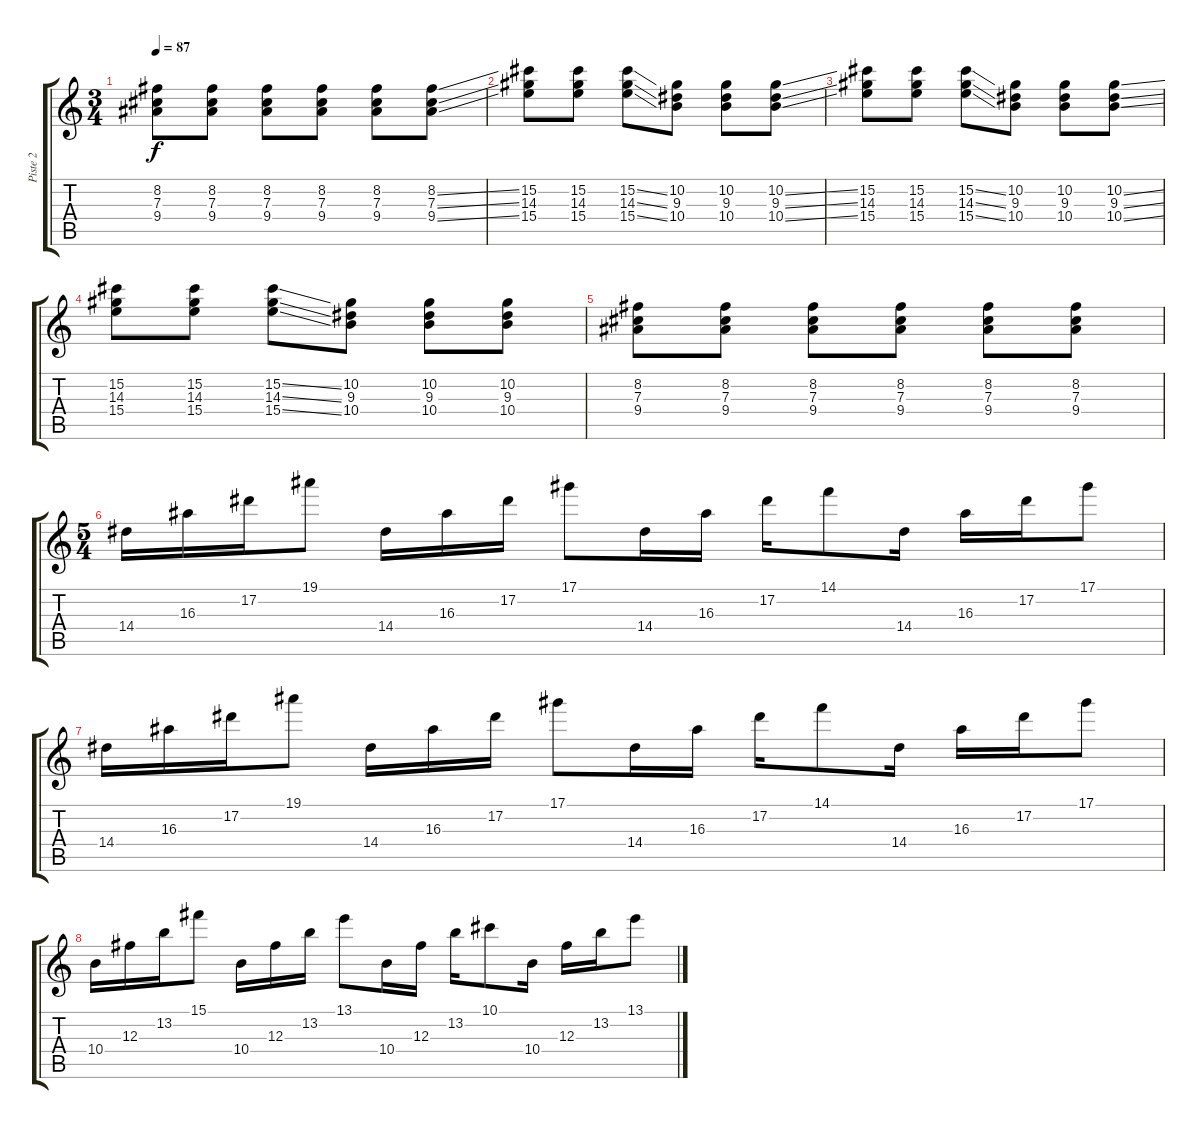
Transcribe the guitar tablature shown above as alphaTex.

\track ("Piste 2" "Piste 2") {instrument distortionguitar}
\staff {score tabs}
\tuning (Eb4 Bb3 Gb3 Db3 Ab2 Eb2) {hide}
\ts (3 4)
\tempo 87
\clef g2
\ks c
(8.2 7.3 9.4).8{dy f} (8.2 7.3 9.4).8 (8.2 7.3 9.4).8 (8.2 7.3 9.4).8 (8.2 7.3 9.4).8 (8.2{ss} 7.3{ss} 9.4{ss}).8 |
(15.2 14.3 15.4).8 (15.2 14.3 15.4).8 (15.2{ss} 14.3{ss} 15.4{ss}).8 (10.2 9.3 10.4).8 (10.2 9.3 10.4).8 (10.2{ss} 9.3{ss} 10.4{ss}).8 |
(15.2 14.3 15.4).8 (15.2 14.3 15.4).8 (15.2{ss} 14.3{ss} 15.4{ss}).8 (10.2 9.3 10.4).8 (10.2 9.3 10.4).8 (10.2{ss} 9.3{ss} 10.4{ss}).8 |
(15.2 14.3 15.4).8 (15.2 14.3 15.4).8 (15.2{ss} 14.3{ss} 15.4{ss}).8 (10.2 9.3 10.4).8 (10.2 9.3 10.4).8 (10.2 9.3 10.4).8 |
(8.2 7.3 9.4).8 (8.2 7.3 9.4).8 (8.2 7.3 9.4).8 (8.2 7.3 9.4).8 (8.2 7.3 9.4).8 (8.2 7.3 9.4).8 |
\ts (5 4)
14.4.16 16.3.16 17.2.16 19.1.8 14.4.16 16.3.16 17.2.16 17.1.8 14.4.16 16.3.16 17.2.16 14.1.8 14.4.16 16.3.16 17.2.16 17.1.8 |
14.4.16 16.3.16 17.2.16 19.1.8 14.4.16 16.3.16 17.2.16 17.1.8 14.4.16 16.3.16 17.2.16 14.1.8 14.4.16 16.3.16 17.2.16 17.1.8 |
10.4.16 12.3.16 13.2.16 15.1.8 10.4.16 12.3.16 13.2.16 13.1.8 10.4.16 12.3.16 13.2.16 10.1.8 10.4.16 12.3.16 13.2.16 13.1.8
